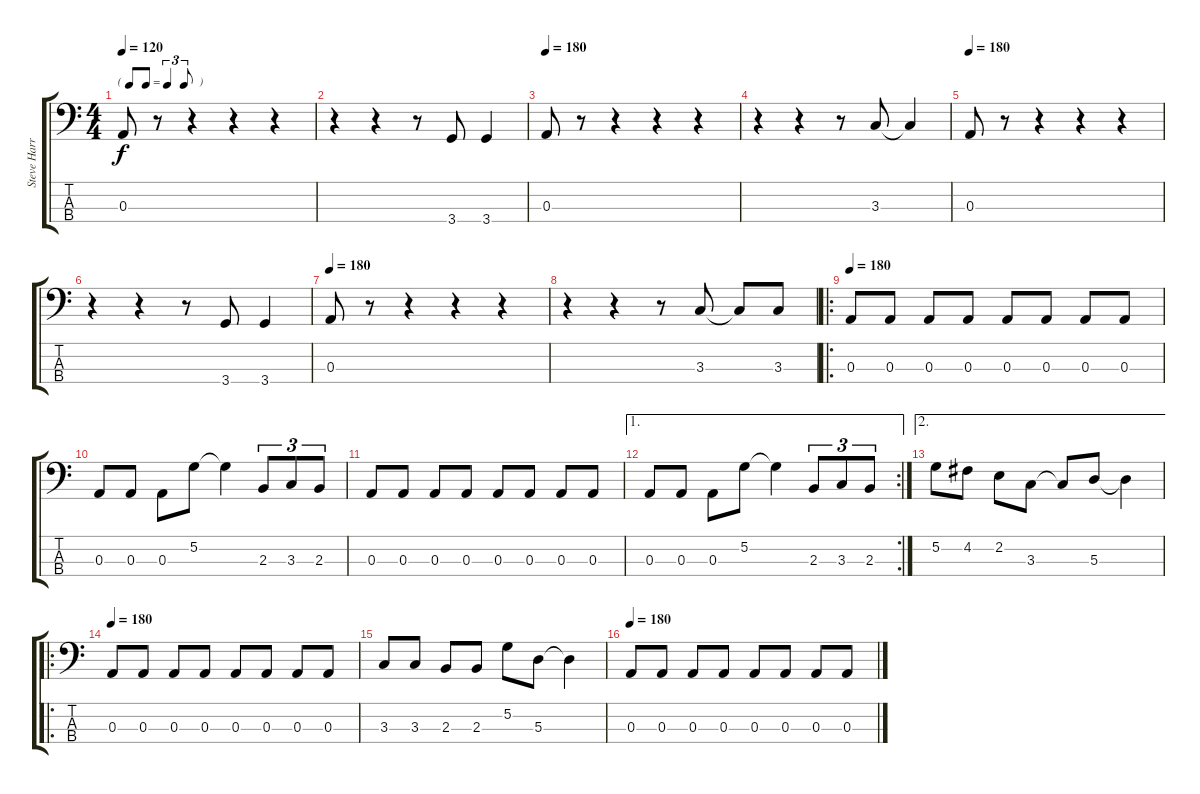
\track ("Steve Harris" "Steve Harr") {instrument electricbassfinger}
\staff {score tabs}
\tuning (G2 D2 A1 E1) {hide}
\ts (4 4)
\tf triplet8th
\tempo 120
\tempo 180
\tempo 120
\clef f4
\ks c
0.3.8{dy f instrument electricbassfinger} r.8 r.4 r.4 r.4 |
r.4 r.4 r.8 3.4.8 3.4.4 |
\tempo 180
0.3.8 r.8 r.4 r.4 r.4 |
r.4 r.4 r.8 3.3.8 3.3{t}.4 |
\tempo 180
0.3.8 r.8 r.4 r.4 r.4 |
r.4 r.4 r.8 3.4.8 3.4.4 |
\tempo 180
0.3.8 r.8 r.4 r.4 r.4 |
r.4 r.4 r.8 3.3.8 3.3{t}.8 3.3.8 |
\ro
\tempo 180
0.3.8 0.3.8 0.3.8 0.3.8 0.3.8 0.3.8 0.3.8 0.3.8 |
0.3.8 0.3.8 0.3.8 5.2.8 5.2{t}.4 2.3.8{tu (3 2)} 3.3.8{tu (3 2)} 2.3.8{tu (3 2)} |
0.3.8 0.3.8 0.3.8 0.3.8 0.3.8 0.3.8 0.3.8 0.3.8 |
\ae 1
\rc 2
0.3.8 0.3.8 0.3.8 5.2.8 5.2{t}.4 2.3.8{tu (3 2)} 3.3.8{tu (3 2)} 2.3.8{tu (3 2)} |
\ae 2
5.2.8 4.2.8 2.2.8 3.3.8 3.3{t}.8 5.3.8 5.3{t}.4 |
\ro
\tempo 180
0.3.8 0.3.8 0.3.8 0.3.8 0.3.8 0.3.8 0.3.8 0.3.8 |
3.3.8 3.3.8 2.3.8 2.3.8 5.2.8 5.3.8 5.3{t}.4 |
\tempo 180
0.3.8 0.3.8 0.3.8 0.3.8 0.3.8 0.3.8 0.3.8 0.3.8
